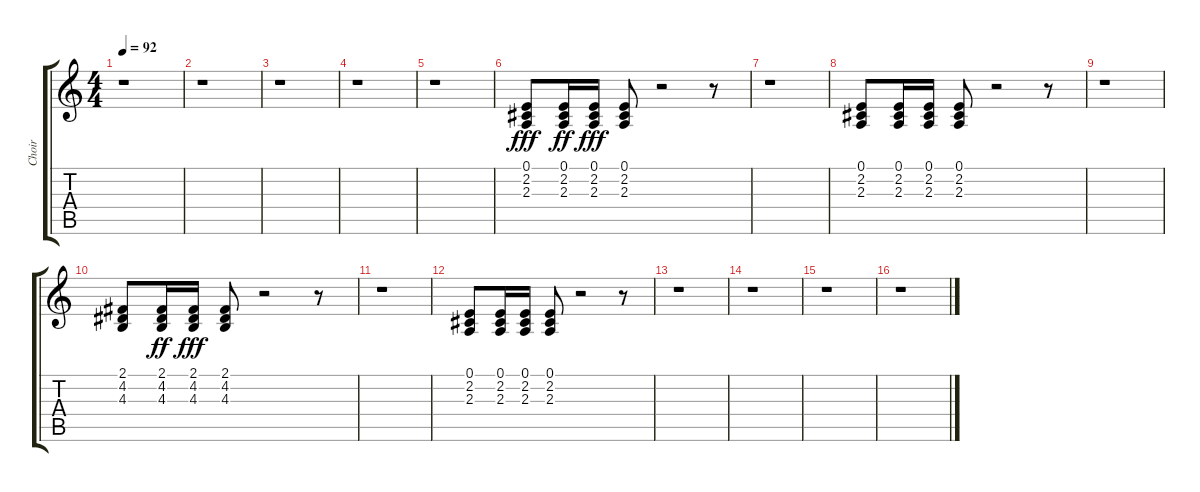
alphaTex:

\track ("Choir" "Choir") {instrument choiraahs}
\staff {score tabs}
\tuning (E4 B3 G3 D3 A2 E2) {hide}
\ts (4 4)
\tempo 92
\clef g2
\ks c
r.1{dy fff} |
r.1 |
r.1 |
r.1 |
r.1 |
(0.1 2.2 2.3).8 (0.1 2.2 2.3).16{dy ff} (0.1 2.2 2.3).16{dy fff} (0.1 2.2 2.3).8 r.2 r.8 |
r.1 |
(0.1 2.2 2.3).8 (0.1 2.2 2.3).16 (0.1 2.2 2.3).16 (0.1 2.2 2.3).8 r.2 r.8 |
r.1 |
(2.1 4.2 4.3).8 (2.1 4.2 4.3).16{dy ff} (2.1 4.2 4.3).16{dy fff} (2.1 4.2 4.3).8 r.2 r.8 |
r.1 |
(0.1 2.2 2.3).8 (0.1 2.2 2.3).16 (0.1 2.2 2.3).16 (0.1 2.2 2.3).8 r.2 r.8 |
r.1 |
r.1 |
r.1 |
r.1
